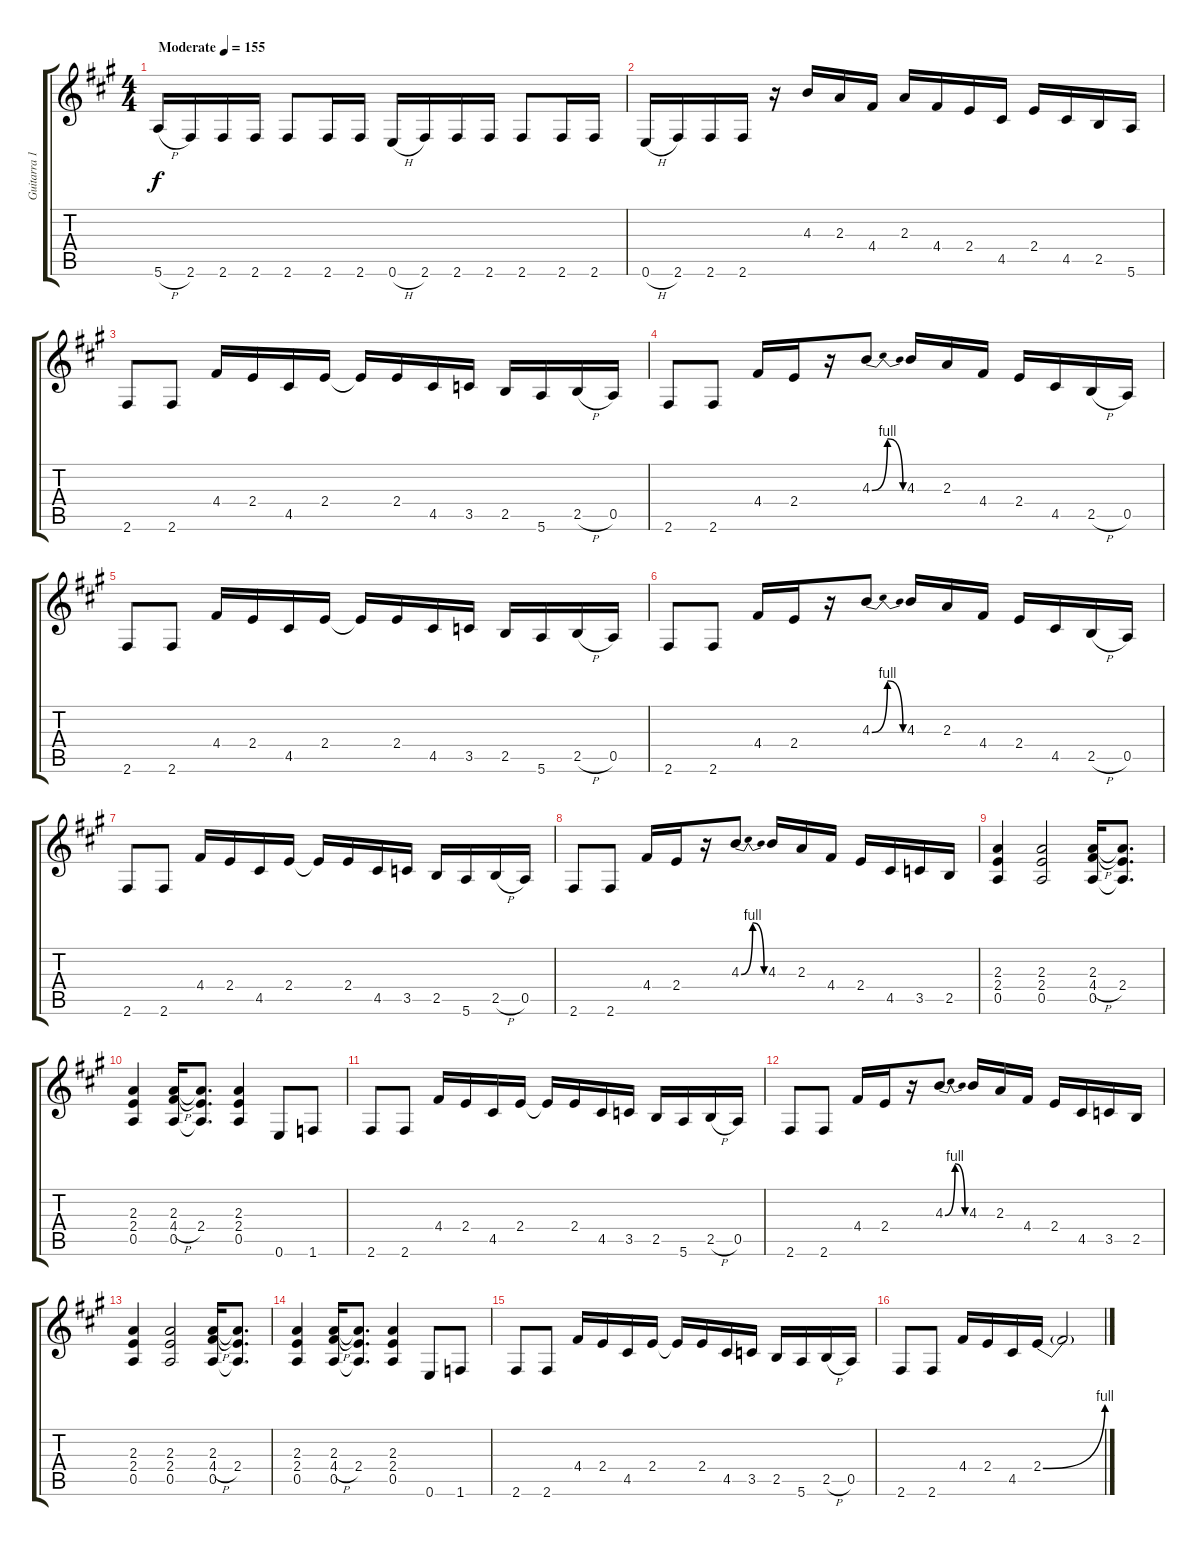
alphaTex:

\track ("Guitarra 1" "Guitarra 1") {instrument distortionguitar}
\staff {score tabs}
\tuning (E4 B3 G3 D3 A2 E2) {hide}
\ts (4 4)
\tempo (155 "Moderate")
\clef g2
\ks f#minor
5.6{h}.16{dy f instrument distortionguitar} 2.6.16 2.6.16 2.6.16 2.6.8 2.6.16 2.6.16 0.6{h}.16 2.6.16 2.6.16 2.6.16 2.6.8 2.6.16 2.6.16 |
0.6{h}.16 2.6.16 2.6.16 2.6.16 r.16 4.3.16 2.3.16 4.4.16 2.3.16 4.4.16 2.4.16 4.5.16 2.4.16 4.5.16 2.5.16 5.6.16 |
2.6.8 2.6.8 4.4.16 2.4.16 4.5.16 2.4.16 2.4{t}.16 2.4.16 4.5.16 3.5.16 2.5.16 5.6.16 2.5{h}.16 0.5.16 |
2.6.8 2.6.8 4.4.16 2.4.16 r.16 4.3{be (bendrelease 0 0 30 4 55 4 60 0)}.8 4.3.16 2.3.16 4.4.16 2.4.16 4.5.16 2.5{h}.16 0.5.16 |
2.6.8 2.6.8 4.4.16 2.4.16 4.5.16 2.4.16 2.4{t}.16 2.4.16 4.5.16 3.5.16 2.5.16 5.6.16 2.5{h}.16 0.5.16 |
2.6.8 2.6.8 4.4.16 2.4.16 r.16 4.3{be (bendrelease 0 0 30 4 55 4 60 0)}.8 4.3.16 2.3.16 4.4.16 2.4.16 4.5.16 2.5{h}.16 0.5.16 |
2.6.8 2.6.8 4.4.16 2.4.16 4.5.16 2.4.16 2.4{t}.16 2.4.16 4.5.16 3.5.16 2.5.16 5.6.16 2.5{h}.16 0.5.16 |
2.6.8 2.6.8 4.4.16 2.4.16 r.16 4.3{be (bendrelease 0 0 30 4 55 4 60 0)}.8 4.3.16 2.3.16 4.4.16 2.4.16 4.5.16 3.5.16 2.5.16 |
(2.3 2.4 0.5).4 (2.3 2.4 0.5).2 (2.3 4.4{h} 0.5).16 (2.3{t} 2.4 0.5{t}).8{d} |
(2.3 2.4 0.5).4 (2.3 4.4{h} 0.5).16 (2.3{t} 2.4 0.5{t}).8{d} (2.3 2.4 0.5).4 0.6.8 1.6.8 |
2.6.8 2.6.8 4.4.16 2.4.16 4.5.16 2.4.16 2.4{t}.16 2.4.16 4.5.16 3.5.16 2.5.16 5.6.16 2.5{h}.16 0.5.16 |
2.6.8 2.6.8 4.4.16 2.4.16 r.16 4.3{be (bendrelease 0 0 30 4 55 4 60 0)}.8 4.3.16 2.3.16 4.4.16 2.4.16 4.5.16 3.5.16 2.5.16 |
(2.3 2.4 0.5).4 (2.3 2.4 0.5).2 (2.3 4.4{h} 0.5).16 (2.3{t} 2.4 0.5{t}).8{d} |
(2.3 2.4 0.5).4 (2.3 4.4{h} 0.5).16 (2.3{t} 2.4 0.5{t}).8{d} (2.3 2.4 0.5).4 0.6.8 1.6.8 |
2.6.8 2.6.8 4.4.16 2.4.16 4.5.16 2.4.16 2.4{t}.16 2.4.16 4.5.16 3.5.16 2.5.16 5.6.16 2.5{h}.16 0.5.16 |
2.6.8 2.6.8 4.4.16 2.4.16 4.5.16 2.4{be (bend 0 0 60 4)}.16 2.4{t}.2
